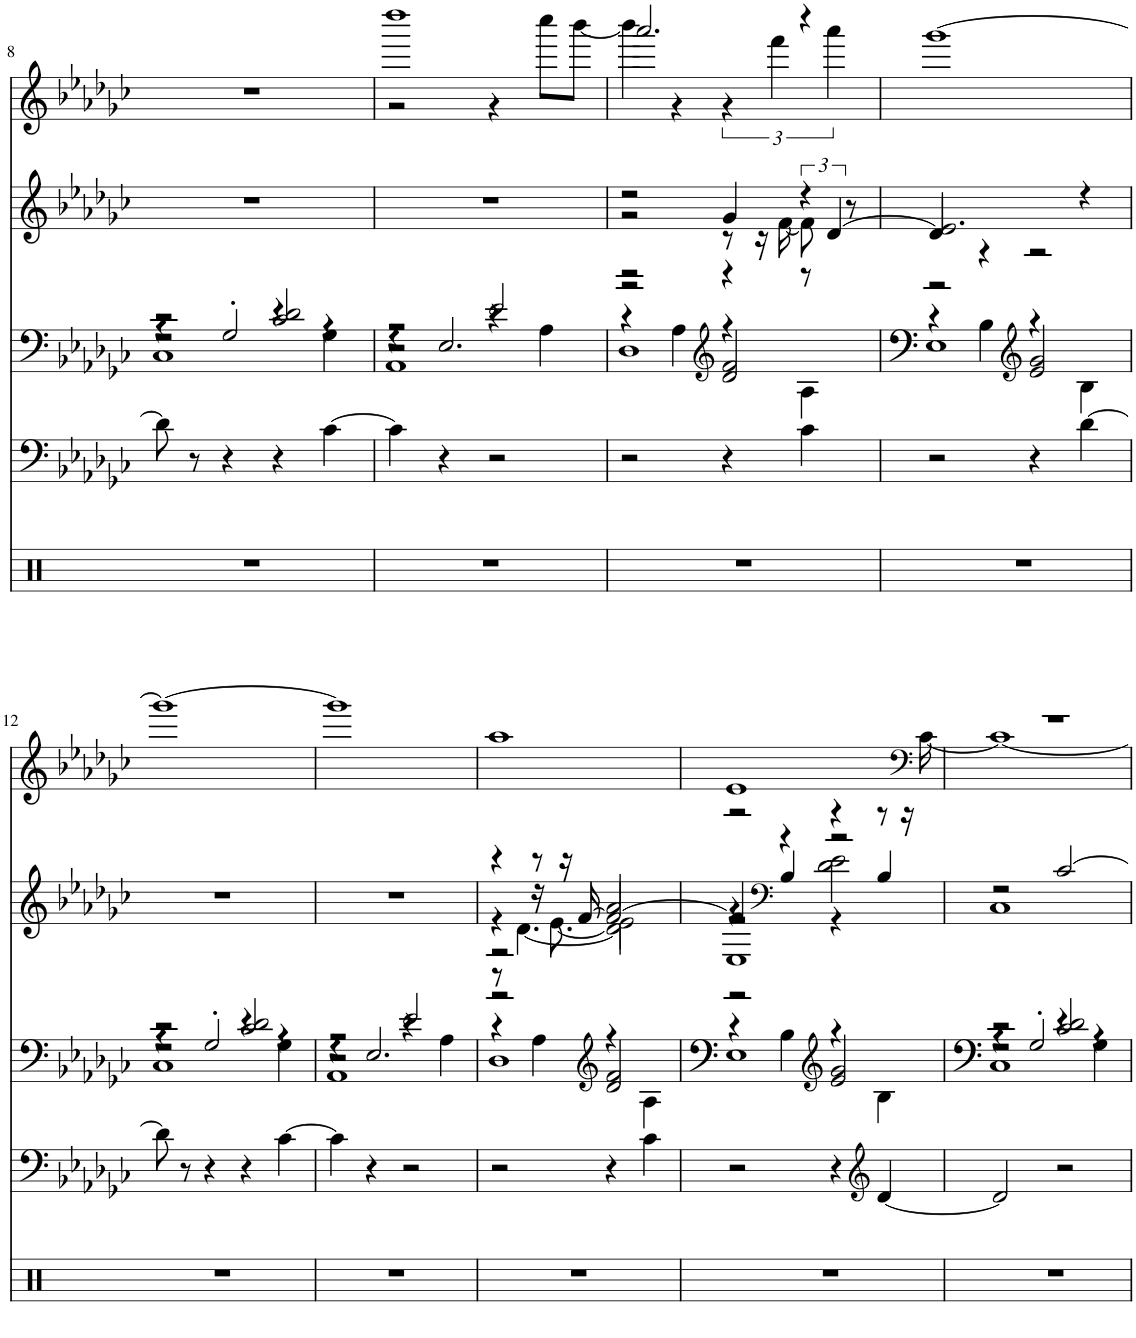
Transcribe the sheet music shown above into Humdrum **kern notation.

**kern	**kern	**kern	**kern	**kern
*part5	*part4	*part3	*part2	*part1
*staff5	*staff4	*staff3	*staff2	*staff1
*I"Percussion	*I"GtrFret Noise	*I"Jazz Guitar	*I"Nylon Gtr.	*I"Rock Organ, A moment like this
!!LO:PB:g=z
*clefX	*clefF4	*clefG2	*clefG2	*clefG2
*k[]	*k[b-e-a-d-g-c-]	*k[b-e-a-d-g-c-]	*k[b-e-a-d-g-c-]	*k[b-e-a-d-g-c-]
*M4/4	*M4/4	*M4/4	*M4/4	*M4/4
=8	=8	=8	=8	=8
*	*	*^	*	*
*	*	*	*^	*	*
*	*	*	*	*^	*	*
1r	8d-\]	2r	2r	4r	1C-	1r	1r
.	8r	.	.	.	.	.	.
.	4r	.	.	2G-'/	.	.	.
.	4r	2c-/ 2d-/	4r	.	.	.	.
.	[4c-\	.	4G-\	4r	.	.	.
=9	=9	=9	=9	=9	=9	=9	=9
*	*	*	*	*	*	*	*^
1r	4c-\]	2r	2r	4r	1AA-	1r	1dddd-	2r
.	4r	.	.	2.E-/	.	.	.	.
.	2r	2e-/	4r	.	.	.	.	4r
.	.	.	4A-\	.	.	.	.	8cccc-\L
.	.	.	.	.	.	.	.	[8bbb-\J
*	*	*	*	*v	*v	*	*	*
=10	=10	=10	=10	=10	=10	=10	=10
*	*	*	*	*	*^	*	*
*	*	*	*	*	*	*^	*	*
1r	2r	2r	4r	1D-	2r	2r	2r	2.aaa-/	4bbb-\]
.	.	.	4A-\	.	.	.	.	.	4r
*	*	*clefG2	*	*	*	*	*	*	*
.	4r	2d-/ 2f/	4r	.	4g-/	8r	4r	.	6r
.	.	.	.	.	.	16r	.	.	.
.	.	.	.	.	.	.	.	.	6fff\
.	.	.	.	.	.	[16f\	.	.	.
.	4c-\	.	4A-\	.	4r	8f\]	12r	4r	.
.	.	.	.	.	.	.	[6d-/	.	6aaa-\
.	.	.	.	.	.	8r	.	.	.
*	*	*	*	*	*	*v	*v	*	*
*	*	*	*	*	*	*	*v	*v
=11	=11	=11	=11	=11	=11	=11	=11
1r	2r	2r	4r	1E-	2.e-/	4d-/]	[1ggg-
.	.	.	4B-\	.	.	4r	.
*	*	*clefG2	*	*	*	*	*
.	4r	2e-/ 2g-/	4r	.	.	2r	.
.	[4d-\	.	4B-\	.	4r	.	.
*	*	*	*	*	*v	*v	*
!!LO:LB:g=z
=12	=12	=12	=12	=12	=12	=12
*	*	*	*	*^	*	*
1r	8d-\]	2r	2r	4r	1C-	1r	1ggg-_
.	8r	.	.	.	.	.	.
.	4r	.	.	2G-'/	.	.	.
.	4r	2c-/ 2d-/	4r	.	.	.	.
.	[4c-\	.	4G-\	4r	.	.	.
=13	=13	=13	=13	=13	=13	=13	=13
1r	4c-\]	2r	2r	4r	1AA-	1r	1ggg-]
.	4r	.	.	2.E-/	.	.	.
.	2r	2e-/	4r	.	.	.	.
.	.	.	4A-\	.	.	.	.
*	*	*	*	*v	*v	*	*
=14	=14	=14	=14	=14	=14	=14
*	*	*	*	*	*^	*
*	*	*	*	*	*	*^	*
*	*	*	*	*	*	*	*^	*
1r	2r	2r	4r	1D-	4r	4r	2r	8r	1aa-
.	.	.	.	.	.	.	.	[4.d-\	.
.	.	.	4A-\	.	8r	16r	.	.	.
.	.	.	.	.	.	[8.e-\	.	.	.
.	.	.	.	.	16r	.	.	.	.
.	.	.	.	.	[16f/	.	.	.	.
*	*	*clefG2	*	*	*	*	*	*	*
.	4r	2d-/ 2f/	4r	.	2f/_	2e-\]	2a-/	2d-\]	.
.	4c-\	.	4A-\	.	.	.	.	.	.
=15	=15	=15	=15	=15	=15	=15	=15	=15	=15
*	*	*	*	*	*	*	*	*	*^
1r	2r	2r	4r	1E-	4f/]	2r	4r	1E-	1e-	2r
*	*	*	*	*	*clefF4	*	*	*	*	*
.	.	.	4B-\	.	4r	.	4B-/	.	.	.
*	*	*clefG2	*	*	*	*	*	*	*	*
.	4r	2e-/ 2g-/	4r	.	2r	2d-\ 2e-\	4r	.	.	4r
*	*clefG2	*	*	*	*	*	*	*	*	*
.	[4d-/	.	4B-\	.	.	.	4B-/	.	.	8r
.	.	.	.	.	.	.	.	.	.	16r
*	*	*	*	*	*	*	*	*	*clefF4	*
.	.	.	.	.	.	.	.	.	.	[16c-\
*	*	*	*	*	*	*v	*v	*v	*	*
=16	=16	=16	=16	=16	=16	=16	=16	=16
*	*	*	*	*^	*	*	*	*
1r	2d-/]	2r	2r	4r	1C-	2r	1C-	1r	1c-_
.	.	.	.	2G-'/	.	.	.	.	.
.	2r	2c-/ 2d-/	4r	.	.	[2c-/	.	.	.
.	.	.	4G-\	4r	.	.	.	.	.
*	*	*v	*v	*v	*v	*	*	*v	*v
*	*	*	*v	*v	*
=	=	=	=	=
*-	*-	*-	*-	*-
